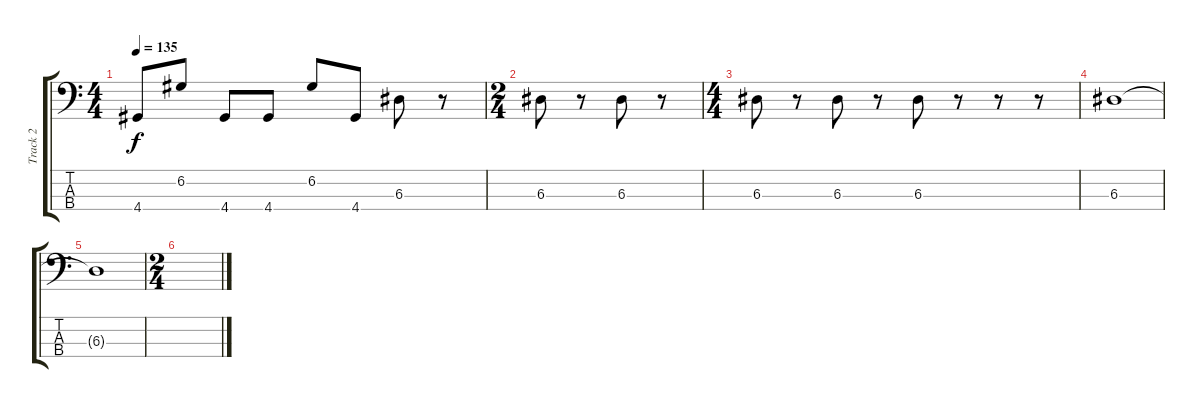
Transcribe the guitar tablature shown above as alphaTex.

\track ("Track 2" "Track 2") {instrument slapbass2}
\staff {score tabs}
\tuning (G2 D2 A1 E1) {hide}
\ts (4 4)
\tempo 135
\clef f4
\ks c
4.4.8{dy f} 6.2.8 4.4.8 4.4.8 6.2.8 4.4.8 6.3.8 r.8 |
\ts (2 4)
6.3.8 r.8 6.3.8 r.8 |
\ts (4 4)
6.3.8 r.8 6.3.8 r.8 6.3.8 r.8 r.8 r.8 |
6.3.1 |
6.3{t}.1 |
\ts (2 4)
